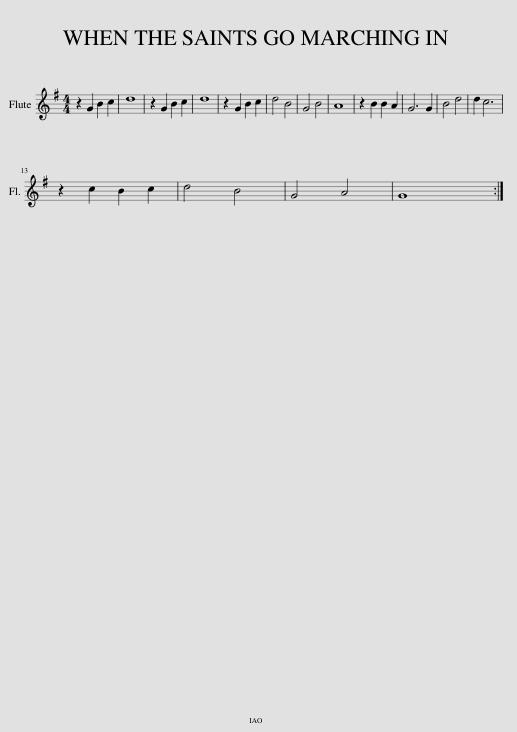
X:1
L:1/8
M:4/4
I:linebreak $
K:G
V:1 treble
V:1
 z2 G2 B2 c2 | d8 | z2 G2 B2 c2 | d8 | z2 G2 B2 c2 | %5
 d4 B4 | G4 B4 | A8 | z2 B2 B2 A2 | G6 G2 | %10
 B4 d4 | d2 c6 |$ z2 c2 B2 c2 | d4 B4 | G4 A4 | %15
 G8 :| %16
